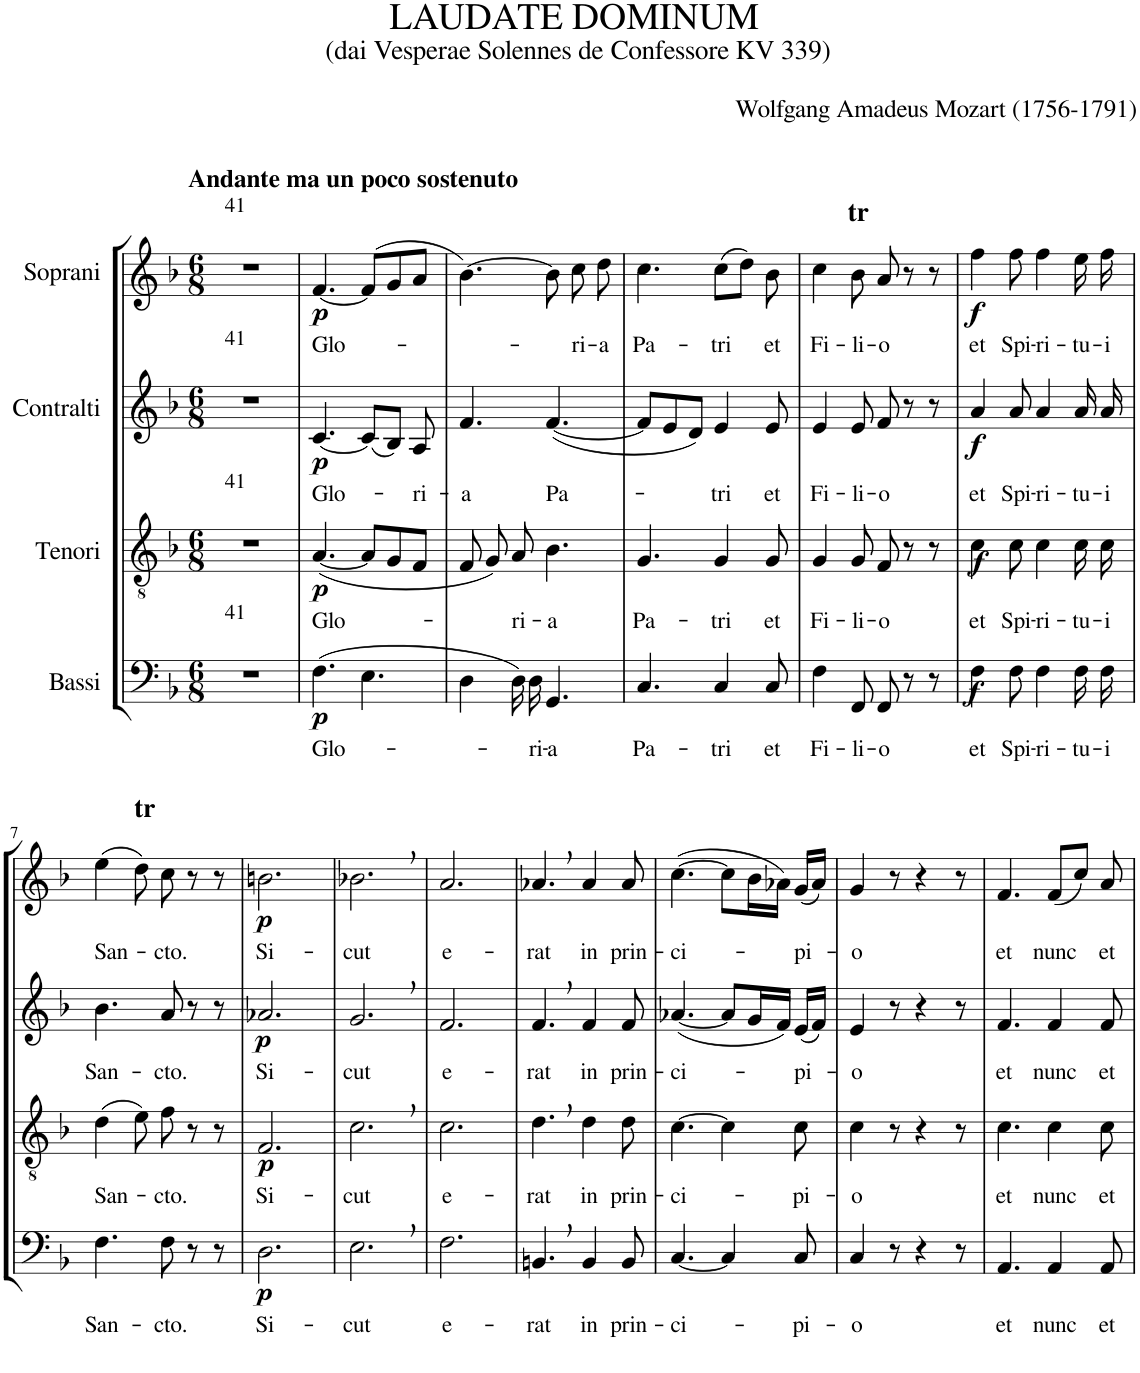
**kern	**text	**dynam	**kern	**text	**dynam	**kern	**text	**dynam	**kern	**text	**dynam
*part4	*part4	*part4	*part3	*part3	*part3	*part2	*part2	*part2	*part1	*part1	*part1
*staff4	*staff4	*staff4	*staff3	*staff3	*staff3	*staff2	*staff2	*staff2	*staff1	*staff1	*staff1
*I"Bassi	*	*	*I"Tenori	*	*	*I"Contralti	*	*	*I"Soprani	*	*
*clefF4	*	*	*clefGv2	*	*	*clefG2	*	*	*clefG2	*	*
*k[b-]	*	*	*k[b-]	*	*	*k[b-]	*	*	*k[b-]	*	*
*F:	*	*	*F:	*	*	*F:	*	*	*F:	*	*
*M6/8	*	*	*M6/8	*	*	*M6/8	*	*	*M6/8	*	*
=1	=1	=1	=1	=1	=1	=1	=1	=1	=1	=1	=1
!	!	!	!	!	!	!	!	!	!LO:TX:a:B:t=Andante ma un poco sostenuto	!	!
!	!	!	!	!	!	!	!	!	!LO:TX:a:t=41	!	!
!	!	!	!	!	!	!LO:TX:a:t=41	!	!	!	!	!
!	!	!	!LO:TX:a:t=41	!	!	!	!	!	!	!	!
!LO:TX:a:t=41	!	!	!	!	!	!	!	!	!	!	!
2.r	.	.	2.r	.	.	2.r	.	.	2.r	.	.
=2	=2	=2	=2	=2	=2	=2	=2	=2	=2	=2	=2
!	!LO:LY:b	!LO:DY:b	!	!LO:LY:b	!LO:DY:b	!	!LO:LY:b	!LO:DY:b	!	!LO:LY:b	!LO:DY:b
(4.F\	Glo-	p	([4.A/	Glo-	p	[4.c/	Glo-	p	[4.f/	Glo-	p
4.E\	.	.	8A/L]	.	.	(8c/L]	.	.	(8f/L]	.	.
.	.	.	8G/	.	.	8B-/J)	.	.	8g/	.	.
!	!	!	!	!	!	!	!LO:LY:b	!	!	!	!
.	.	.	8F/J	.	.	8A/	-ri-	.	8a/J	.	.
=3	=3	=3	=3	=3	=3	=3	=3	=3	=3	=3	=3
!	!	!	!	!	!	!	!LO:LY:b	!	!	!	!
4D\	.	.	8F/	.	.	4.f/	-a	.	[4.b-\)	.	.
.	.	.	8G/)	.	.	.	.	.	.	.	.
!	!	!	!	!LO:LY:b	!	!	!	!	!	!	!
16D\LL)	.	.	8A/	-ri-	.	.	.	.	.	.	.
!	!LO:LY:b	!	!	!	!	!	!	!	!	!	!
16D\JJ	-ri-	.	.	.	.	.	.	.	.	.	.
!	!LO:LY:b	!	!	!LO:LY:b	!	!	!LO:LY:b	!	!	!	!
4.GG/	-a	.	4.B-\	-a	.	([4.f/	Pa-	.	8b-\]	.	.
!	!	!	!	!	!	!	!	!	!	!LO:LY:b	!
.	.	.	.	.	.	.	.	.	8cc\	-ri-	.
!	!	!	!	!	!	!	!	!	!	!LO:LY:b	!
.	.	.	.	.	.	.	.	.	8dd\	-a	.
=4	=4	=4	=4	=4	=4	=4	=4	=4	=4	=4	=4
!	!LO:LY:b	!	!	!LO:LY:b	!	!	!	!	!	!LO:LY:b	!
4.C/	Pa-	.	4.G/	Pa-	.	8f/L]	.	.	4.cc\	Pa-	.
.	.	.	.	.	.	8e/	.	.	.	.	.
.	.	.	.	.	.	8d/J)	.	.	.	.	.
!	!LO:LY:b	!	!	!LO:LY:b	!	!	!LO:LY:b	!	!	!LO:LY:b	!
4C/	-tri	.	4G/	-tri	.	4e/	-tri	.	(8cc\L	-tri	.
.	.	.	.	.	.	.	.	.	8dd\J)	.	.
!	!LO:LY:b	!	!	!LO:LY:b	!	!	!LO:LY:b	!	!	!LO:LY:b	!
8C/	et	.	8G/	et	.	8e/	et	.	8b-\	et	.
=5	=5	=5	=5	=5	=5	=5	=5	=5	=5	=5	=5
!	!LO:LY:b	!	!	!LO:LY:b	!	!	!LO:LY:b	!	!	!LO:LY:b	!
4F\	Fi-	.	4G/	Fi-	.	4e/	Fi-	.	4cc\	Fi-	.
!	!	!	!	!	!	!	!	!	!LO:TX:a:B:t=tr	!	!
!	!LO:LY:b	!	!	!LO:LY:b	!	!	!LO:LY:b	!	!	!LO:LY:b	!
8FF/	-li-	.	8G/	-li-	.	8e/	-li-	.	8b-\	-li-	.
!	!LO:LY:b	!	!	!LO:LY:b	!	!	!LO:LY:b	!	!	!LO:LY:b	!
8FF/	-o	.	8F/	-o	.	8f/	-o	.	8a/	-o	.
8r	.	.	8r	.	.	8r	.	.	8r	.	.
8r	.	.	8r	.	.	8r	.	.	8r	.	.
=6	=6	=6	=6	=6	=6	=6	=6	=6	=6	=6	=6
!	!LO:LY:b	!LO:DY:b	!	!LO:LY:b	!LO:DY:b	!	!LO:LY:b	!LO:DY:b	!	!LO:LY:b	!LO:DY:b
4F\	et	f	4c\	et	f	4a/	et	f	4ff\	et	f
!	!LO:LY:b	!	!	!LO:LY:b	!	!	!LO:LY:b	!	!	!LO:LY:b	!
8F\	Spi-	.	8c\	Spi-	.	8a/	Spi-	.	8ff\	Spi-	.
!	!LO:LY:b	!	!	!LO:LY:b	!	!	!LO:LY:b	!	!	!LO:LY:b	!
4F\	-ri-	.	4c\	-ri-	.	4a/	-ri-	.	4ff\	-ri-	.
!	!LO:LY:b	!	!	!LO:LY:b	!	!	!LO:LY:b	!	!	!LO:LY:b	!
16F\LL	-tu-	.	16c\	-tu-	.	16a/	-tu-	.	16ee\	-tu-	.
!	!LO:LY:b	!	!	!LO:LY:b	!	!	!LO:LY:b	!	!	!LO:LY:b	!
16F\JJ	-i	.	16c\	-i	.	16a/	-i	.	16ff\	-i	.
!!LO:LB:g=z
=7	=7	=7	=7	=7	=7	=7	=7	=7	=7	=7	=7
!	!LO:LY:b	!	!	!LO:LY:b	!	!	!LO:LY:b	!	!	!LO:LY:b	!
4.F\	San-	.	(4d\	San-	.	4.b-\	San-	.	(4ee\	San-	.
!	!	!	!	!	!	!	!	!	!LO:TX:a:B:t=tr	!	!
.	.	.	8e\)	.	.	.	.	.	8dd\)	.	.
!	!LO:LY:b	!	!	!LO:LY:b	!	!	!LO:LY:b	!	!	!LO:LY:b	!
8F\	-cto.	.	8f\	-cto.	.	8a/	-cto.	.	8cc\	-cto.	.
8r	.	.	8r	.	.	8r	.	.	8r	.	.
8r	.	.	8r	.	.	8r	.	.	8r	.	.
=8	=8	=8	=8	=8	=8	=8	=8	=8	=8	=8	=8
!	!LO:LY:b	!LO:DY:b	!	!LO:LY:b	!LO:DY:b	!	!LO:LY:b	!LO:DY:b	!	!LO:LY:b	!LO:DY:b
2.D\	Si-	p	2.F/	Si-	p	2.a-X/	Si-	p	2.bn\	Si-	p
=9	=9	=9	=9	=9	=9	=9	=9	=9	=9	=9	=9
!	!LO:LY:b	!	!	!LO:LY:b	!	!	!LO:LY:b	!	!	!LO:LY:b	!
2.E,\	-cut	.	2.c,\	-cut	.	2.g,/	-cut	.	2.b-X,\	-cut	.
=10	=10	=10	=10	=10	=10	=10	=10	=10	=10	=10	=10
!	!LO:LY:b	!	!	!LO:LY:b	!	!	!LO:LY:b	!	!	!LO:LY:b	!
2.F\	e-	.	2.c\	e-	.	2.f/	e-	.	2.a/	e-	.
=11	=11	=11	=11	=11	=11	=11	=11	=11	=11	=11	=11
!	!LO:LY:b	!	!	!LO:LY:b	!	!	!LO:LY:b	!	!	!LO:LY:b	!
4.BBn,/	-rat	.	4.d,\	-rat	.	4.f,/	-rat	.	4.a-X,/	-rat	.
!	!LO:LY:b	!	!	!LO:LY:b	!	!	!LO:LY:b	!	!	!LO:LY:b	!
4BB/	in	.	4d\	in	.	4f/	in	.	4a-/	in	.
!	!LO:LY:b	!	!	!LO:LY:b	!	!	!LO:LY:b	!	!	!LO:LY:b	!
8BB/	prin-	.	8d\	prin-	.	8f/	prin-	.	8a-/	prin-	.
=12	=12	=12	=12	=12	=12	=12	=12	=12	=12	=12	=12
!	!LO:LY:b	!	!	!LO:LY:b	!	!	!LO:LY:b	!	!	!LO:LY:b	!
[4.C/	-ci-	.	[4.c\	-ci-	.	([4.a-X/	-ci-	.	([4.cc\	-ci-	.
4C/]	.	.	4c\]	.	.	8a-/L]	.	.	8cc\L]	.	.
.	.	.	.	.	.	16g/L	.	.	16b-\L	.	.
.	.	.	.	.	.	16f/JJ)	.	.	16a-X\JJ)	.	.
!	!LO:LY:b	!	!	!LO:LY:b	!	!	!LO:LY:b	!	!	!LO:LY:b	!
8C/	-pi-	.	8c\	-pi-	.	(16e/LL	-pi-	.	(16g/LL	-pi-	.
.	.	.	.	.	.	16f/JJ)	.	.	16a-/JJ)	.	.
=13	=13	=13	=13	=13	=13	=13	=13	=13	=13	=13	=13
!	!LO:LY:b	!	!	!LO:LY:b	!	!	!LO:LY:b	!	!	!LO:LY:b	!
4C/	-o	.	4c\	-o	.	4e/	-o	.	4g/	-o	.
8r	.	.	8r	.	.	8r	.	.	8r	.	.
4r	.	.	4r	.	.	4r	.	.	4r	.	.
8r	.	.	8r	.	.	8r	.	.	8r	.	.
=14	=14	=14	=14	=14	=14	=14	=14	=14	=14	=14	=14
!	!LO:LY:b	!	!	!LO:LY:b	!	!	!LO:LY:b	!	!	!LO:LY:b	!
4.AA/	et	.	4.c\	et	.	4.f/	et	.	4.f/	et	.
!	!LO:LY:b	!	!	!LO:LY:b	!	!	!LO:LY:b	!	!	!LO:LY:b	!
4AA/	nunc	.	4c\	nunc	.	4f/	nunc	.	(8f/L	nunc	.
.	.	.	.	.	.	.	.	.	8cc/J)	.	.
!	!LO:LY:b	!	!	!LO:LY:b	!	!	!LO:LY:b	!	!	!LO:LY:b	!
8AA/	et	.	8c\	et	.	8f/	et	.	8a/	et	.
=	=	=	=	=	=	=	=	=	=	=	=
*-	*-	*-	*-	*-	*-	*-	*-	*-	*-	*-	*-
